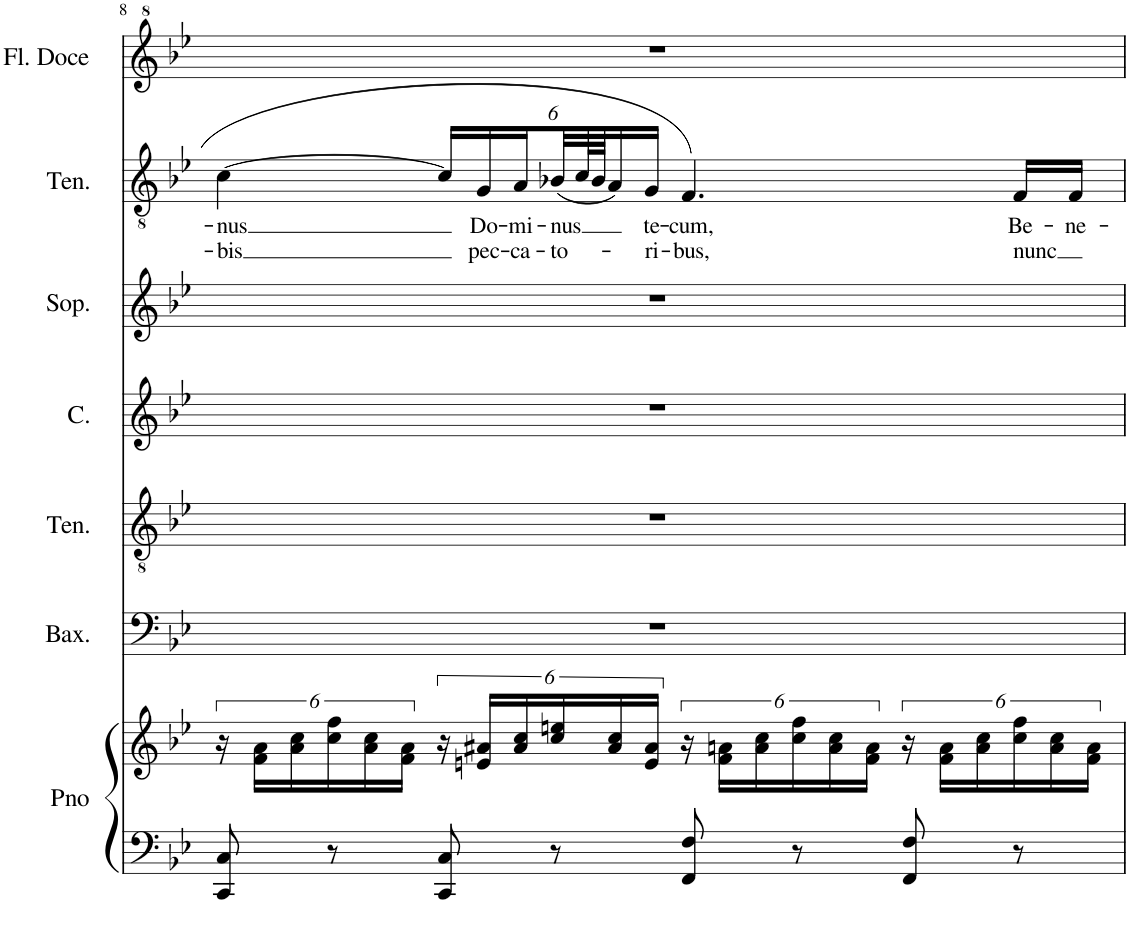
**kern	**kern	**kern	**kern	**kern	**kern	**kern	**text	**text	**kern
*part7	*part7	*part6	*part5	*part4	*part3	*part2	*part2	*part2	*part1
*staff8	*staff7	*staff6	*staff5	*staff4	*staff3	*staff2	*staff2	*staff2	*staff1
*I"Piano	*	*I"Baixo	*I"Tenor	*I"Contralto	*I"Soprano	*I"Tenor	*	*	*I"Flauta Doce
*I'Pno	*	*I'Bax.	*I'Ten.	*I'C.	*I'Sop.	*I'Ten.	*	*	*I'Fl. Doce
!!LO:PB:g=z
*clefF4	*clefG2	*clefF4	*clefGv2	*clefG2	*clefG2	*clefGv2	*	*	*clefG^2
*k[b-e-]	*k[b-e-]	*k[b-e-]	*k[b-e-]	*k[b-e-]	*k[b-e-]	*k[b-e-]	*	*	*k[b-e-]
*M4/4	*M4/4	*M4/4	*M4/4	*M4/4	*M4/4	*M4/4	*	*	*M4/4
*met(c)	*met(c)	*met(c)	*met(c)	*met(c)	*met(c)	*met(c)	*	*	*met(c)
=8	=8	=8	=8	=8	=8	=8	=8	=8	=8
!	!	!	!	!	!	!	!LO:LY:b	!LO:LY:b	!
8CC/ 8C/	24r	1r	1r	1r	1r	[4c\	-nus	-bis	1r
.	24f\ 24a\LL	.	.	.	.	.	.	.	.
.	24a\ 24cc\	.	.	.	.	.	.	.	.
8r	24cc\ 24ff\	.	.	.	.	.	.	.	.
.	24a\ 24cc\	.	.	.	.	.	.	.	.
.	24f\ 24a\JJ	.	.	.	.	.	.	.	.
*	*	*	*	*	*	*Xbrackettup	*	*	*
8CC/ 8C/	24r	.	.	.	.	24c/LL]	.	.	.
!	!	!	!	!	!	!	!LO:LY:b	!LO:LY:b	!
.	24en/ 24a#X/LL	.	.	.	.	24G/	Do-	pec-	.
!	!	!	!	!	!	!	!LO:LY:b	!LO:LY:b	!
.	24a#/ 24cc/	.	.	.	.	24A/	-mi-	-ca-	.
!	!	!	!	!	!	!	!LO:LY:b	!LO:LY:b	!
8r	24cc/ 24een/	.	.	.	.	(48B-X/L	-nus	-to-	.
.	.	.	.	.	.	96c/L	.	.	.
.	.	.	.	.	.	96B-/JJ	.	.	.
.	24a#/ 24cc/	.	.	.	.	24A/)	.	.	.
!	!	!	!	!	!	!	!LO:LY:b	!LO:LY:b	!
.	24e/ 24a#/JJ	.	.	.	.	24G/JJ	te-	-ri-	.
!	!	!	!	!	!	!	!LO:LY:b	!LO:LY:b	!
8FF/ 8F/	24r	.	.	.	.	4.F/	-cum,	-bus,	.
.	24f\ 24an\LL	.	.	.	.	.	.	.	.
.	24a\ 24cc\	.	.	.	.	.	.	.	.
8r	24cc\ 24ff\	.	.	.	.	.	.	.	.
.	24a\ 24cc\	.	.	.	.	.	.	.	.
.	24f\ 24a\JJ	.	.	.	.	.	.	.	.
8FF/ 8F/	24r	.	.	.	.	.	.	.	.
.	24f\ 24a\LL	.	.	.	.	.	.	.	.
.	24a\ 24cc\	.	.	.	.	.	.	.	.
!	!	!	!	!	!	!	!LO:LY:b	!LO:LY:b	!
8r	24cc\ 24ff\	.	.	.	.	16F/LL	Be-	nunc	.
.	24a\ 24cc\	.	.	.	.	.	.	.	.
!	!	!	!	!	!	!	!LO:LY:b	!	!
.	.	.	.	.	.	16F/JJ	-ne-	.	.
.	24f\ 24a\JJ	.	.	.	.	.	.	.	.
=	=	=	=	=	=	=	=	=	=
*-	*-	*-	*-	*-	*-	*-	*-	*-	*-
